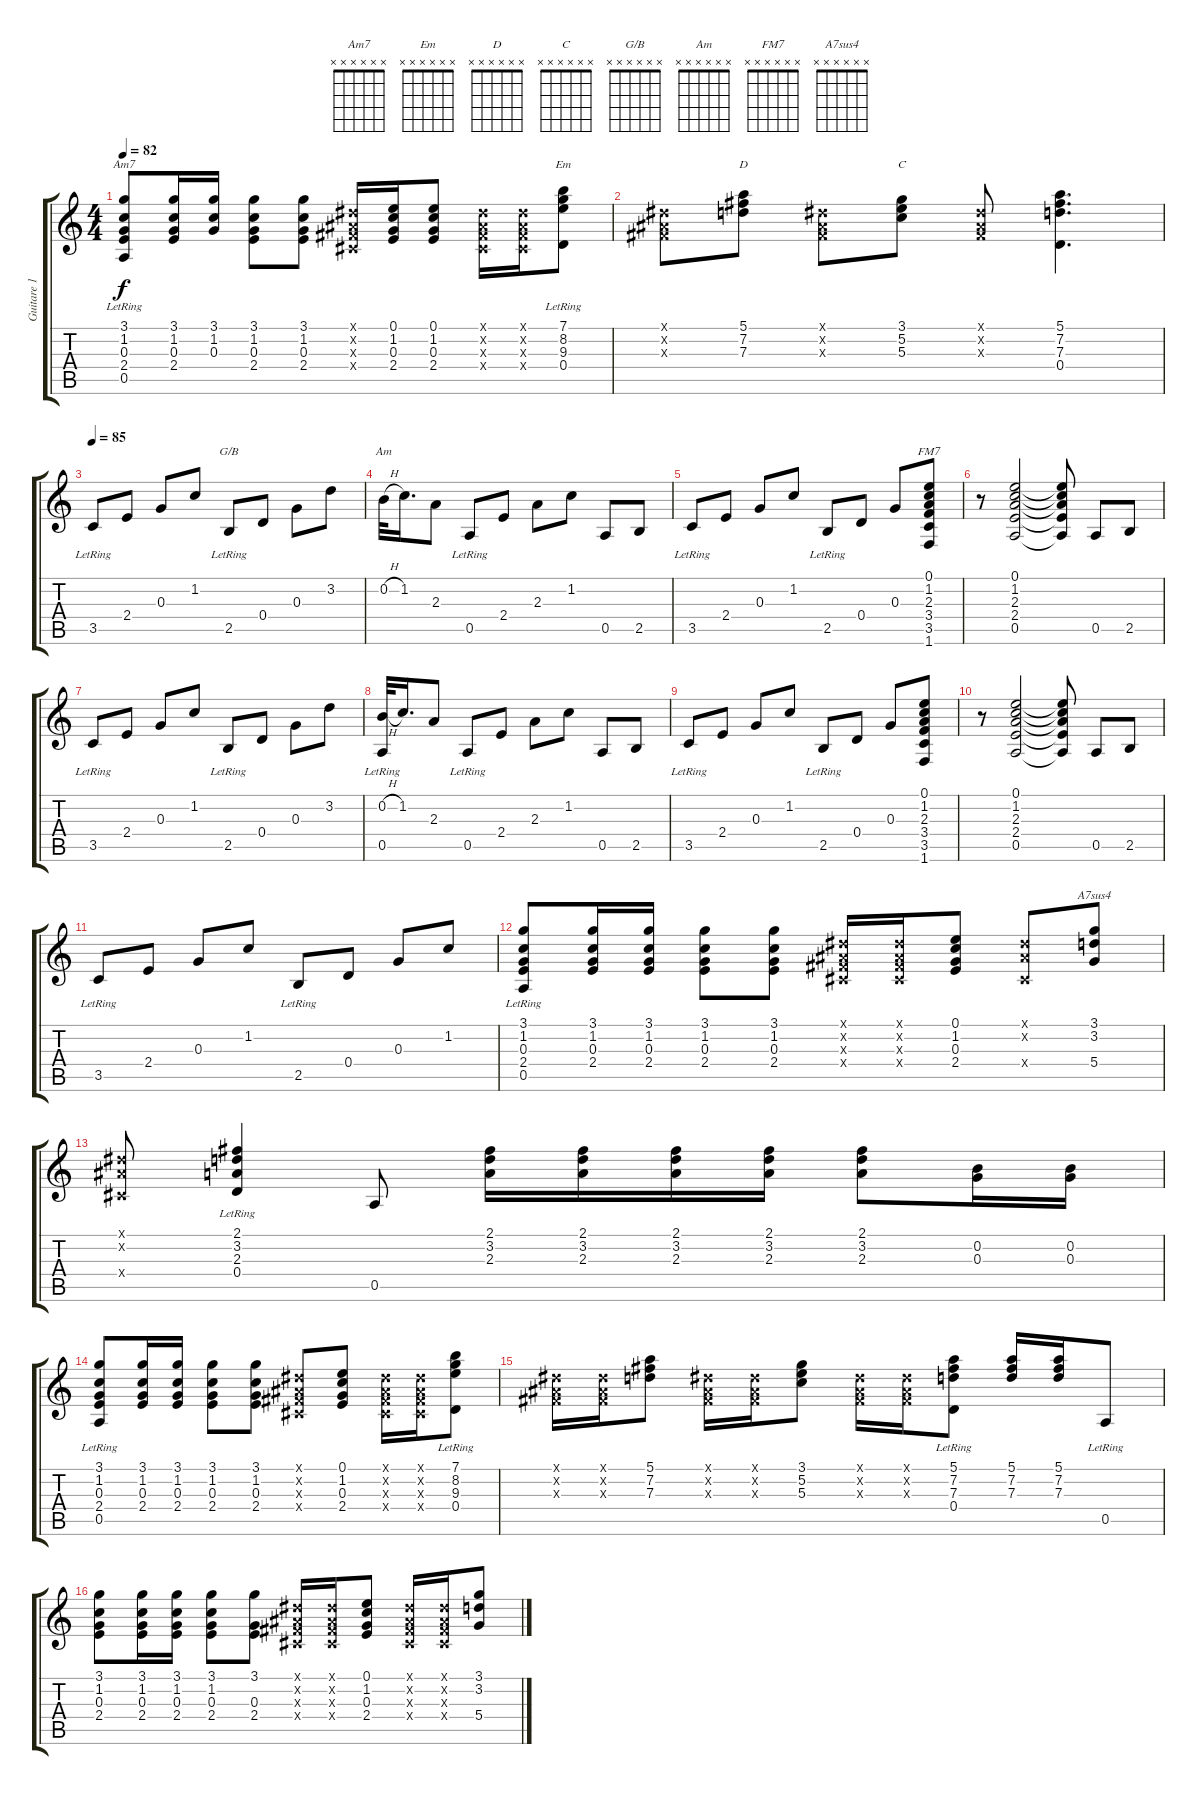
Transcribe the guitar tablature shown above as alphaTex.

\track ("Guitare 1" "Guitare 1") {instrument acousticguitarnylon}
\staff {score tabs}
\tuning (E4 B3 G3 D3 A2 E2) {hide}
\chord ("Am7" x x x x x x)
\chord ("Em" x x x x x x)
\chord ("D" x x x x x x)
\chord ("C" x x x x x x)
\chord ("G/B" x x x x x x)
\chord ("Am" x x x x x x)
\chord ("FM7" x x x x x x)
\chord ("A7sus4" x x x x x x)
\ts (4 4)
\tempo 82
\clef g2
\ks c
(3.1 1.2 0.3 2.4 0.5{lr}).8{ch "Am7" dy f} (3.1 1.2 0.3 2.4).16 (3.1 1.2 0.3).16 (3.1 1.2 0.3 2.4).8 (3.1 1.2 0.3 2.4).8 (-1.1{x} -1.2{x} -1.3{x} -1.4{x}).16 (0.1 1.2 0.3 2.4).16 (0.1 1.2 0.3 2.4).8 (-1.1{x} -1.2{x} -1.3{x} -1.4{x}).16 (-1.1{x} -1.2{x} -1.3{x} -1.4{x}).16 (7.1 8.2 9.3 0.4{lr}).8{ch "Em"} |
(-1.1{x} -1.2{x} -1.3{x}).8 (5.1 7.2 7.3).8{ch "D"} (-1.1{x} -1.2{x} -1.3{x}).8 (3.1 5.2 5.3).8{ch "C"} (-1.1{x} -1.2{x} -1.3{x}).8 (5.1 7.2 7.3 0.4).4{d} |
\tempo 85
3.5{lr}.8 2.4.8 0.3.8 1.2.8 2.5{lr}.8{ch "G/B"} 0.4.8 0.3.8 3.2.8 |
0.2{h}.32{ch "Am"} 1.2.16{d} 2.3.8 0.5{lr}.8 2.4.8 2.3.8 1.2.8 0.5.8 2.5.8 |
3.5{lr}.8 2.4.8 0.3.8 1.2.8 2.5{lr}.8 0.4.8 0.3.8 (0.1 1.2 2.3 3.4 3.5 1.6).8{ch "FM7"} |
r.8 (0.1 1.2 2.3 2.4 0.5).2 (0.1{t} 1.2{t} 2.3{t} 2.4{t} 0.5{t}).8 0.5.8 2.5.8 |
3.5{lr}.8 2.4.8 0.3.8 1.2.8 2.5{lr}.8 0.4.8 0.3.8 3.2.8 |
(0.2{h} 0.5{lr}).32 1.2.16{d} 2.3.8 0.5{lr}.8 2.4.8 2.3.8 1.2.8 0.5.8 2.5.8 |
3.5{lr}.8 2.4.8 0.3.8 1.2.8 2.5{lr}.8 0.4.8 0.3.8 (0.1 1.2 2.3 3.4 3.5 1.6).8 |
r.8 (0.1 1.2 2.3 2.4 0.5).2 (0.1{t} 1.2{t} 2.3{t} 2.4{t} 0.5{t}).8 0.5.8 2.5.8 |
3.5{lr}.8 2.4.8 0.3.8 1.2.8 2.5{lr}.8 0.4.8 0.3.8 1.2.8 |
(3.1 1.2 0.3 2.4 0.5{lr}).8 (3.1 1.2 0.3 2.4).16 (3.1 1.2 0.3 2.4).16 (3.1 1.2 0.3 2.4).8 (3.1 1.2 0.3 2.4).8 (-1.1{x} -1.2{x} -1.3{x} -1.4{x}).16 (-1.1{x} -1.2{x} -1.3{x} -1.4{x}).16 (0.1 1.2 0.3 2.4).8 (-1.1{x} -1.2{x} -1.4{x}).8 (3.1 3.2 5.4).8{ch "A7sus4"} |
(-1.1{x} -1.2{x} -1.4{x}).8 (2.1 3.2 2.3 0.4{lr}).4 0.5.8 (2.1 3.2 2.3).16 (2.1 3.2 2.3).16 (2.1 3.2 2.3).16 (2.1 3.2 2.3).16 (2.1 3.2 2.3).8 (0.2 0.3).16 (0.2 0.3).16 |
(3.1 1.2 0.3 2.4 0.5{lr}).8 (3.1 1.2 0.3 2.4).16 (3.1 1.2 0.3 2.4).16 (3.1 1.2 0.3 2.4).8 (3.1 1.2 0.3 2.4).8 (-1.1{x} -1.2{x} -1.3{x} -1.4{x}).8 (0.1 1.2 0.3 2.4).8 (-1.1{x} -1.2{x} -1.3{x} -1.4{x}).16 (-1.1{x} -1.2{x} -1.3{x} -1.4{x}).16 (7.1 8.2 9.3 0.4{lr}).8 |
(-1.1{x} -1.2{x} -1.3{x}).16 (-1.1{x} -1.2{x} -1.3{x}).16 (5.1 7.2 7.3).8 (-1.1{x} -1.2{x} -1.3{x}).16 (-1.1{x} -1.2{x} -1.3{x}).16 (3.1 5.2 5.3).8 (-1.1{x} -1.2{x} -1.3{x}).16 (-1.1{x} -1.2{x} -1.3{x}).16 (5.1 7.2 7.3 0.4{lr}).8 (5.1 7.2 7.3).16 (5.1 7.2 7.3).16 0.5{lr}.8 |
(3.1 1.2 0.3 2.4).8 (3.1 1.2 0.3 2.4).16 (3.1 1.2 0.3 2.4).16 (3.1 1.2 0.3 2.4).8 (3.1 0.3 2.4).8 (-1.1{x} -1.2{x} -1.3{x} -1.4{x}).16 (-1.1{x} -1.2{x} -1.3{x} -1.4{x}).16 (0.1 1.2 0.3 2.4).8 (-1.1{x} -1.2{x} -1.3{x} -1.4{x}).16 (-1.1{x} -1.2{x} -1.3{x} -1.4{x}).16 (3.1 3.2 5.4).8
